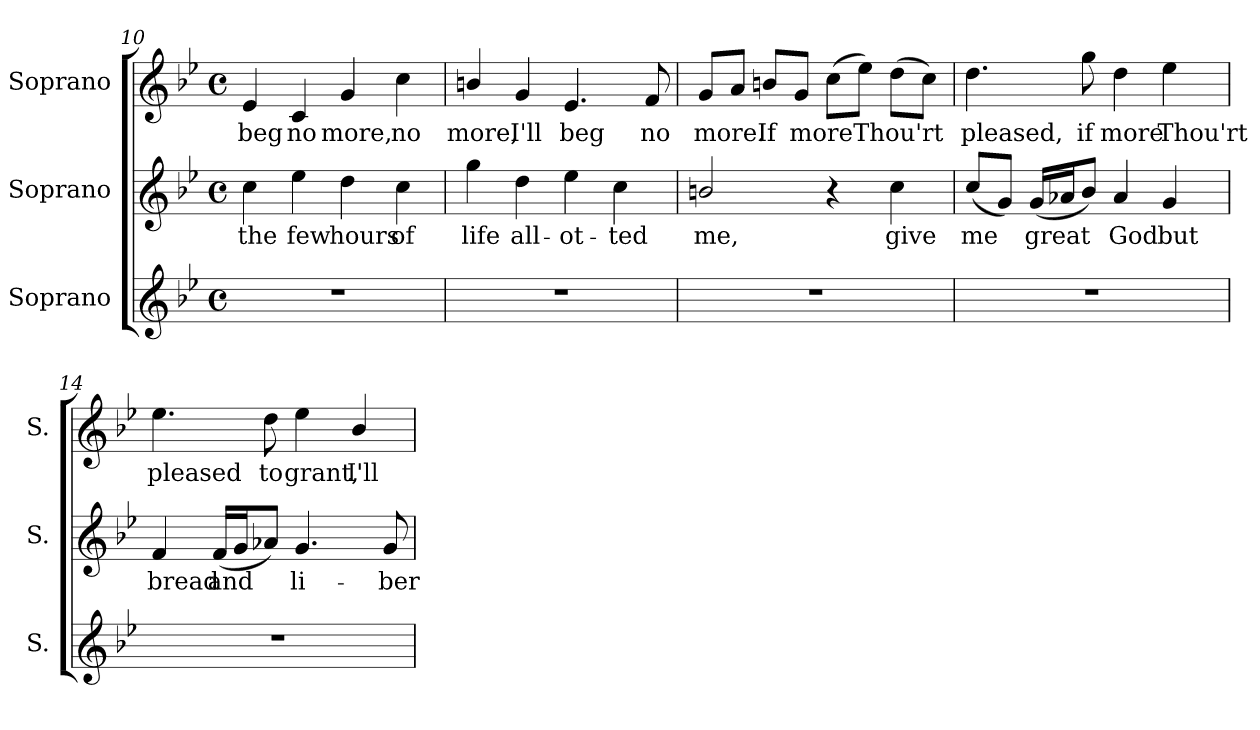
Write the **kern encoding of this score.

**kern	**kern	**text	**kern	**text
*part3	*part2	*part2	*part1	*part1
*staff3	*staff2	*staff2	*staff1	*staff1
*I"Soprano	*I"Soprano	*	*I"Soprano	*
*I'S.	*I'S.	*	*I'S.	*
*clefG2	*clefG2	*	*clefG2	*
*k[b-e-]	*k[b-e-]	*	*k[b-e-]	*
*B-:	*B-:	*	*B-:	*
*M4/4	*M4/4	*	*M4/4	*
*met(c)	*met(c)	*	*met(c)	*
=10	=10	=10	=10	=10
!	!	!LO:LY:b:color=#000000	!	!
!	!	!	!	!LO:LY:b:color=#000000
1r	4cci\	the	4e-i/	beg
!	!	!LO:LY:b:color=#000000	!	!
!	!	!	!	!LO:LY:b:color=#000000
.	4ee-i\	few	4ci/	no
!	!	!LO:LY:b:color=#000000	!	!
!	!	!	!	!LO:LY:b:color=#000000
.	4ddi\	hours	4gi/	more,
!	!	!LO:LY:b:color=#000000	!	!
!	!	!	!	!LO:LY:b:color=#000000
.	4cci\	of	4cci\	no
=11	=11	=11	=11	=11
!	!	!LO:LY:b:color=#000000	!	!
!	!	!	!	!LO:LY:b:color=#000000
1r	4ggi\	life	4bni/	more,
!	!	!LO:LY:b:color=#000000	!	!
!	!	!	!	!LO:LY:b:color=#000000
.	4ddi\	all-	4gi/	I'll
!	!	!LO:LY:b:color=#000000	!	!
!	!	!	!	!LO:LY:b:color=#000000
.	4ee-i\	-ot-	4.e-i/	beg
!	!	!LO:LY:b:color=#000000	!	!
.	4cci\	-ted	.	.
!	!	!	!	!LO:LY:b:color=#000000
.	.	.	8fi/	no
=12	=12	=12	=12	=12
!	!	!LO:LY:b:color=#000000	!	!
!	!	!	!	!LO:LY:b:color=#000000
1r	2bni/	me,	8gi/L	more.
.	.	.	8ai/J	.
!	!	!	!	!LO:LY:b:color=#000000
.	.	.	8bni/L	If
!	!	!	!	!LO:LY:b:color=#000000
.	.	.	8gi/J	more
.	4r	.	(8cci\L	.
!	!	!	!	!LO:LY:b:color=#000000
.	.	.	8ee-i\J)	Thou'rt
!	!	!LO:LY:b:color=#000000	!	!
.	4cci\	give	(8ddi\L	.
.	.	.	8cci\J)	.
!!LO:LB:g=z
=13	=13	=13	=13	=13
!	!	!LO:LY:b:color=#000000	!	!
!	!	!	!	!LO:LY:b:color=#000000
1r	(8cci/L	me	4.ddi\	pleased,
.	8gi/J)	.	.	.
!	!	!LO:LY:b:color=#000000	!	!
.	(16gi/LL	great	.	.
.	16a-Xi/J	.	.	.
!	!	!	!	!LO:LY:b:color=#000000
.	8b-i/J)	.	8ggi\	if
!	!	!LO:LY:b:color=#000000	!	!
!	!	!	!	!LO:LY:b:color=#000000
.	4a-i/	God	4ddi\	more
!	!	!LO:LY:b:color=#000000	!	!
!	!	!	!	!LO:LY:b:color=#000000
.	4gi/	but	4ee-i\	Thou'rt
=14	=14	=14	=14	=14
!	!	!LO:LY:b:color=#000000	!	!
!	!	!	!	!LO:LY:b:color=#000000
1r	4fi/	bread	4.ee-i\	pleased
!	!	!LO:LY:b:color=#000000	!	!
.	(16fi/LL	and	.	.
.	16gi/J	.	.	.
!	!	!	!	!LO:LY:b:color=#000000
.	8a-Xi/J)	.	8ddi\	to
!	!	!LO:LY:b:color=#000000	!	!
!	!	!	!	!LO:LY:b:color=#000000
.	4.gi/	li-	4ee-i\	grant,
!	!	!	!	!LO:LY:b:color=#000000
.	.	.	4b-i/	I'll
!	!	!LO:LY:b:color=#000000	!	!
.	8gi/	-ber-	.	.
=	=	=	=	=
*-	*-	*-	*-	*-
